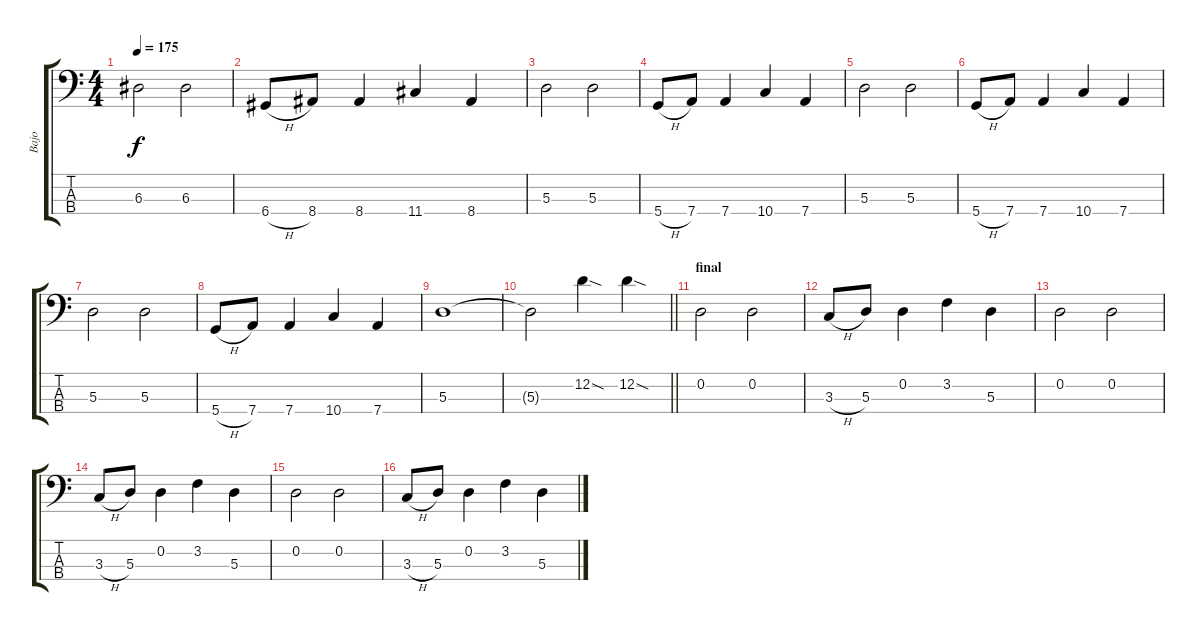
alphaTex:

\track ("Bajo" "Bajo") {instrument acousticguitarsteel}
\staff {score tabs}
\tuning (G2 D2 A1 D1) {hide}
\ts (4 4)
\tempo 175
\clef f4
\ks c
6.3.2{dy f} 6.3.2 |
6.4{h}.8 8.4.8 8.4.4 11.4.4 8.4.4 |
5.3.2 5.3.2 |
5.4{h}.8 7.4.8 7.4.4 10.4.4 7.4.4 |
5.3.2 5.3.2 |
5.4{h}.8 7.4.8 7.4.4 10.4.4 7.4.4 |
5.3.2 5.3.2 |
5.4{h}.8 7.4.8 7.4.4 10.4.4 7.4.4 |
5.3.1 |
\barLineRight lightlight
5.3{t}.2 12.2{sod}.4 12.2{sod}.4 |
\section ("" "final")
0.2.2 0.2.2 |
3.3{h}.8 5.3.8 0.2.4 3.2.4 5.3.4 |
0.2.2 0.2.2 |
3.3{h}.8 5.3.8 0.2.4 3.2.4 5.3.4 |
0.2.2 0.2.2 |
3.3{h}.8 5.3.8 0.2.4 3.2.4 5.3.4
